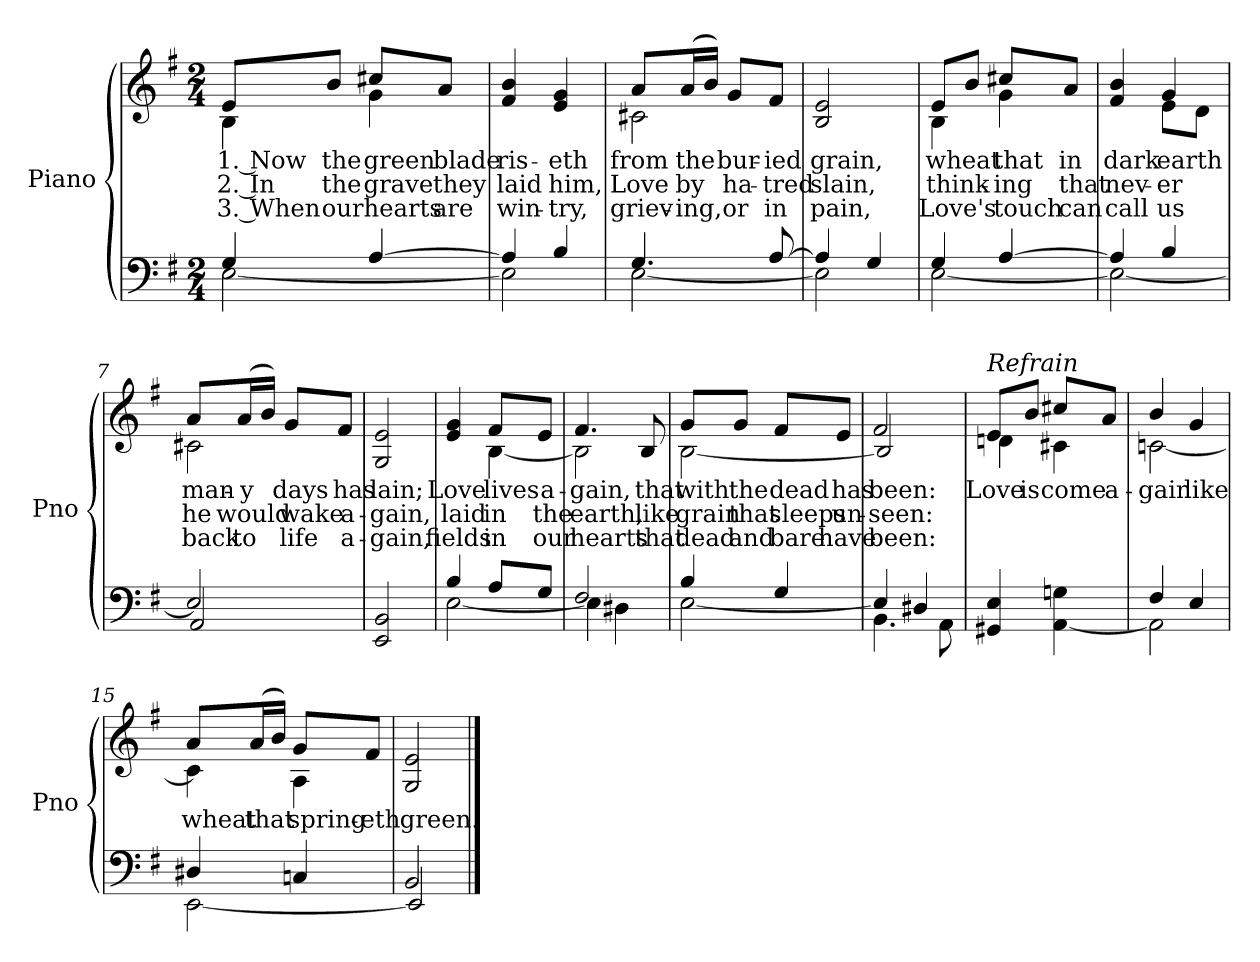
**kern	**kern	**text	**text	**text
*part2	*part1	*part1	*part1	*part1
*staff2	*staff1	*staff1	*staff1	*staff1
*I"Piano	*I"Piano	*	*	*
*I'Pno	*I'Pno	*	*	*
*clefF4	*clefG2	*	*	*
*k[f#]	*k[f#]	*	*	*
*M2/4	*M2/4	*	*	*
*MM84	*MM84	*	*	*
=1	=1	=1	=1	=1
*^	*	*	*	*
!	!	!LO:TX:a:i:t=Unison	!	!	!
!	!	!	!LO:LY:b	!LO:LY:b	!LO:LY:b
*	*	*^	*	*	*
4G/	[<2E\	8e/L	4B\	1. Now	2. In	3. When
!	!	!	!	!LO:LY:b	!LO:LY:b	!LO:LY:b
.	.	8b/J	.	the	the	our
!	!	!	!	!LO:LY:b	!LO:LY:b	!LO:LY:b
[>4A/	.	8cc#X/L	4g\	green	grave	hearts
!	!	!	!	!LO:LY:b	!LO:LY:b	!LO:LY:b
.	.	8a/J	.	blade	they	are
*	*	*v	*v	*	*	*
=2	=2	=2	=2	=2	=2
!	!	!	!LO:LY:b	!LO:LY:b	!LO:LY:b
4A/]	2E\]	4f#/ 4b/	ris-	laid	win-
!	!	!	!LO:LY:b	!LO:LY:b	!LO:LY:b
4B/	.	4e/ 4g/	-eth	him,	-try,
=3	=3	=3	=3	=3	=3
!	!	!	!LO:LY:b	!LO:LY:b	!LO:LY:b
*	*	*^	*	*	*
4.G/	[<2E\	8a/L	2c#X\	from	Love	griev-
!	!	!	!	!LO:LY:b	!LO:LY:b	!LO:LY:b
.	.	(16a/L	.	the	by	-ing,
.	.	16b/JJ)	.	.	.	.
!	!	!	!	!LO:LY:b	!LO:LY:b	!LO:LY:b
.	.	8g/L	.	bur-	ha-	or
!	!	!	!	!LO:LY:b	!LO:LY:b	!LO:LY:b
[8A/	.	8f#/J	.	-ied	-tred	in
*	*	*v	*v	*	*	*
=4	=4	=4	=4	=4	=4
!	!	!	!LO:LY:b	!LO:LY:b	!LO:LY:b
2E\]	4A/]	2B/ 2e/	grain,	slain,	pain,
.	4G/	.	.	.	.
!!LO:LB:g=z
=5	=5	=5	=5	=5	=5
!	!	!	!LO:LY:b	!LO:LY:b	!LO:LY:b
*	*	*^	*	*	*
4G/	[<2E\	8e/L	4B\	wheat	think-	Love's
.	.	8b/J	.	.	.	.
!	!	!	!	!LO:LY:b	!LO:LY:b	!LO:LY:b
[>4A/	.	8cc#X/L	4g\	that	-ing	touch
!	!	!	!	!LO:LY:b	!LO:LY:b	!LO:LY:b
.	.	8a/J	.	in	that	can
=6	=6	=6	=6	=6	=6	=6
!	!	!	!	!LO:LY:b	!LO:LY:b	!LO:LY:b
4A/]	2E\_	4f#/ 4b/	4ryy	dark	nev-	call
!	!	!	!	!LO:LY:b	!LO:LY:b	!LO:LY:b
4B/	.	4g/	8e\L	earth	-er	us
.	.	.	8d\J	.	.	.
=7	=7	=7	=7	=7	=7	=7
!	!	!	!	!LO:LY:b	!LO:LY:b	!LO:LY:b
2E/]	2AA/	8a/L	2c#X\	man-	he	back
!	!	!	!	!LO:LY:b	!LO:LY:b	!LO:LY:b
.	.	(16a/L	.	-y	would	to
.	.	16b/JJ)	.	.	.	.
!	!	!	!	!LO:LY:b	!LO:LY:b	!LO:LY:b
.	.	8g/L	.	days	wake	life
!	!	!	!	!LO:LY:b	!LO:LY:b	!LO:LY:b
.	.	8f#/J	.	has	a-	a-
*v	*v	*	*	*	*	*
*	*v	*v	*	*	*
=8	=8	=8	=8	=8
!	!	!LO:LY:b	!LO:LY:b	!LO:LY:b
2EE/ 2BB/	2G/ 2e/	lain;	-gain,	-gain,
!!LO:LB:g=z
=9	=9	=9	=9	=9
*^	*	*	*	*
!	!	!	!LO:LY:b	!LO:LY:b	!LO:LY:b
*	*	*^	*	*	*
4B/	[2E\	4e/ 4g/	4ryy	Love	laid	fields
!	!	!	!	!LO:LY:b	!LO:LY:b	!LO:LY:b
8A/L	.	8f#/L	[<4B\	lives	in	in
!	!	!	!	!LO:LY:b	!LO:LY:b	!LO:LY:b
8G/J	.	8e/J	.	a-	the	our
=10	=10	=10	=10	=10	=10	=10
!	!	!	!	!LO:LY:b	!LO:LY:b	!LO:LY:b
2F#/	4E\]	4.f#/	2B\]	-gain,	earth,	hearts
.	4D#X\	.	.	.	.	.
!	!	!	!	!LO:LY:b	!LO:LY:b	!LO:LY:b
.	.	8B/	.	that	like	that
=11	=11	=11	=11	=11	=11	=11
!	!	!	!	!LO:LY:b	!LO:LY:b	!LO:LY:b
4B/	[2E\	8g/L	[<2B\	with	grain	dead
!	!	!	!	!LO:LY:b	!LO:LY:b	!LO:LY:b
.	.	8g/J	.	the	that	and
!	!	!	!	!LO:LY:b	!LO:LY:b	!LO:LY:b
4G/	.	8f#/L	.	dead	sleeps	bare
!	!	!	!	!LO:LY:b	!LO:LY:b	!LO:LY:b
.	.	8e/J	.	has	un-	have
=12	=12	=12	=12	=12	=12	=12
!	!	!	!	!LO:LY:b	!LO:LY:b	!LO:LY:b
4.BB\	4E/]	2f#/	2B/]	been:	-seen:	been:
.	4D#X/	.	.	.	.	.
8AA\	.	.	.	.	.	.
*v	*v	*	*	*	*	*
!!LO:LB:g=z	!!
=13	=13	=13	=13	=13	=13
!	!LO:TX:a:i:t=Refrain	!	!	!	!
!	!	!	!LO:LY:b	!	!
4GG#X/ 4E/	8e/L	4dn\	Love	.	.
!	!	!	!LO:LY:b	!	!
.	8b/J	.	is	.	.
!	!	!	!LO:LY:b	!	!
[4AA\ 4Gn\	8cc#X/L	4c#X\	come	.	.
!	!	!	!LO:LY:b	!	!
.	8a/J	.	a-	.	.
=14	=14	=14	=14	=14	=14
*^	*	*	*	*	*
!	!	!	!	!LO:LY:b	!	!
2AA\]	4F#/	4b/	[<2cn\	-gain	.	.
!	!	!	!	!LO:LY:b	!	!
.	4E/	4g/	.	like	.	.
=15	=15	=15	=15	=15	=15	=15
!	!	!	!	!LO:LY:b	!	!
4D#X/	[<2EE\	8a/L	4c\]	wheat	.	.
!	!	!	!	!LO:LY:b	!	!
.	.	(>16a/L	.	that	.	.
.	.	16b/JJ)	.	.	.	.
!	!	!	!	!LO:LY:b	!	!
4Cn/	.	8g/L	4A\	spring-	.	.
!	!	!	!	!LO:LY:b	!	!
.	.	8f#/J	.	-eth	.	.
*	*	*v	*v	*	*	*
=16	=16	=16	=16	=16	=16
!	!	!	!LO:LY:b	!	!
2BB/	2EE/]	2G/ 2e/	green.	.	.
*v	*v	*	*	*	*
==	==	==	==	==
*-	*-	*-	*-	*-
